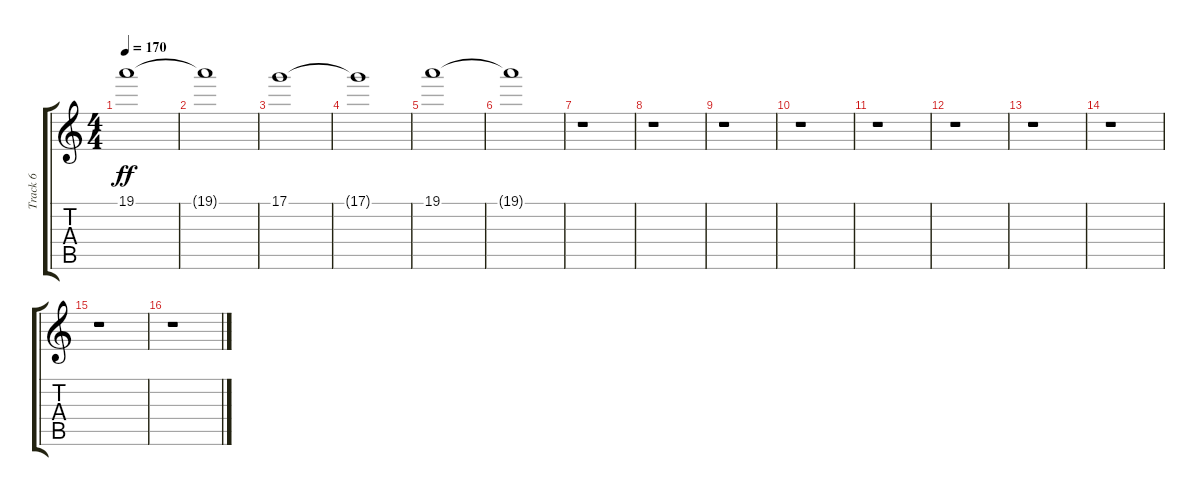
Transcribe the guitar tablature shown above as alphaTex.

\track ("Track 6" "Track 6") {instrument distortionguitar}
\staff {score tabs}
\tuning (D4 A3 F3 C3 G2 D2) {hide}
\ts (4 4)
\tempo 170
\clef g2
\ks c
19.1.1{dy ff} |
19.1{t}.1 |
17.1.1 |
17.1{t}.1 |
19.1.1 |
19.1{t}.1 |
r.1 |
r.1 |
r.1 |
r.1 |
r.1 |
r.1 |
r.1 |
r.1 |
r.1 |
r.1
